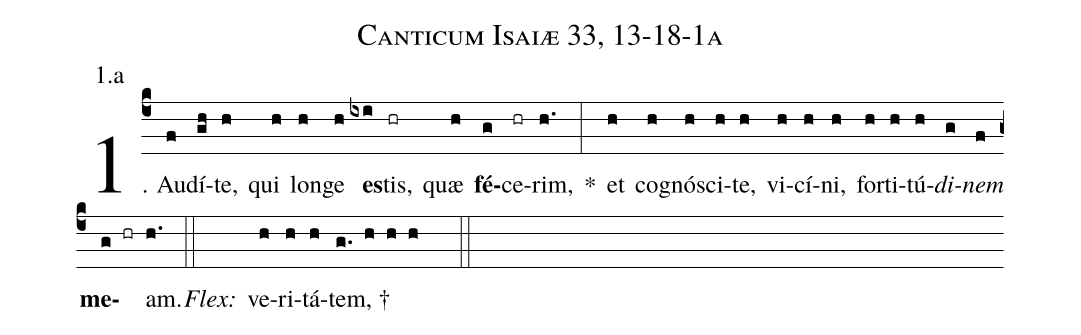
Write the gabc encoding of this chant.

name: Canticum Isaiæ 33, 13-18-1a;
annotation: 1.a;
%%
(c4)1. Au(f)dí(gh)te,(h) qui(h) lon(h)ge(h) <b>es</b>(ixi)tis,(hr) quæ(h) <b>fé</b>(g)ce(hr)rim,(h.) *(:) et(h) co(h)gnó(h)sci(h)te,(h) vi(h)cí(h)ni,(h) for(h)ti(h)tú(h)<i>di</i>(g)<i>nem</i>(f) <b>me</b>(g hr)am.(h.) (::)
<i>Flex:</i>()  ve(h)ri(h)tá(h)tem, †(g. h h h  ::)
